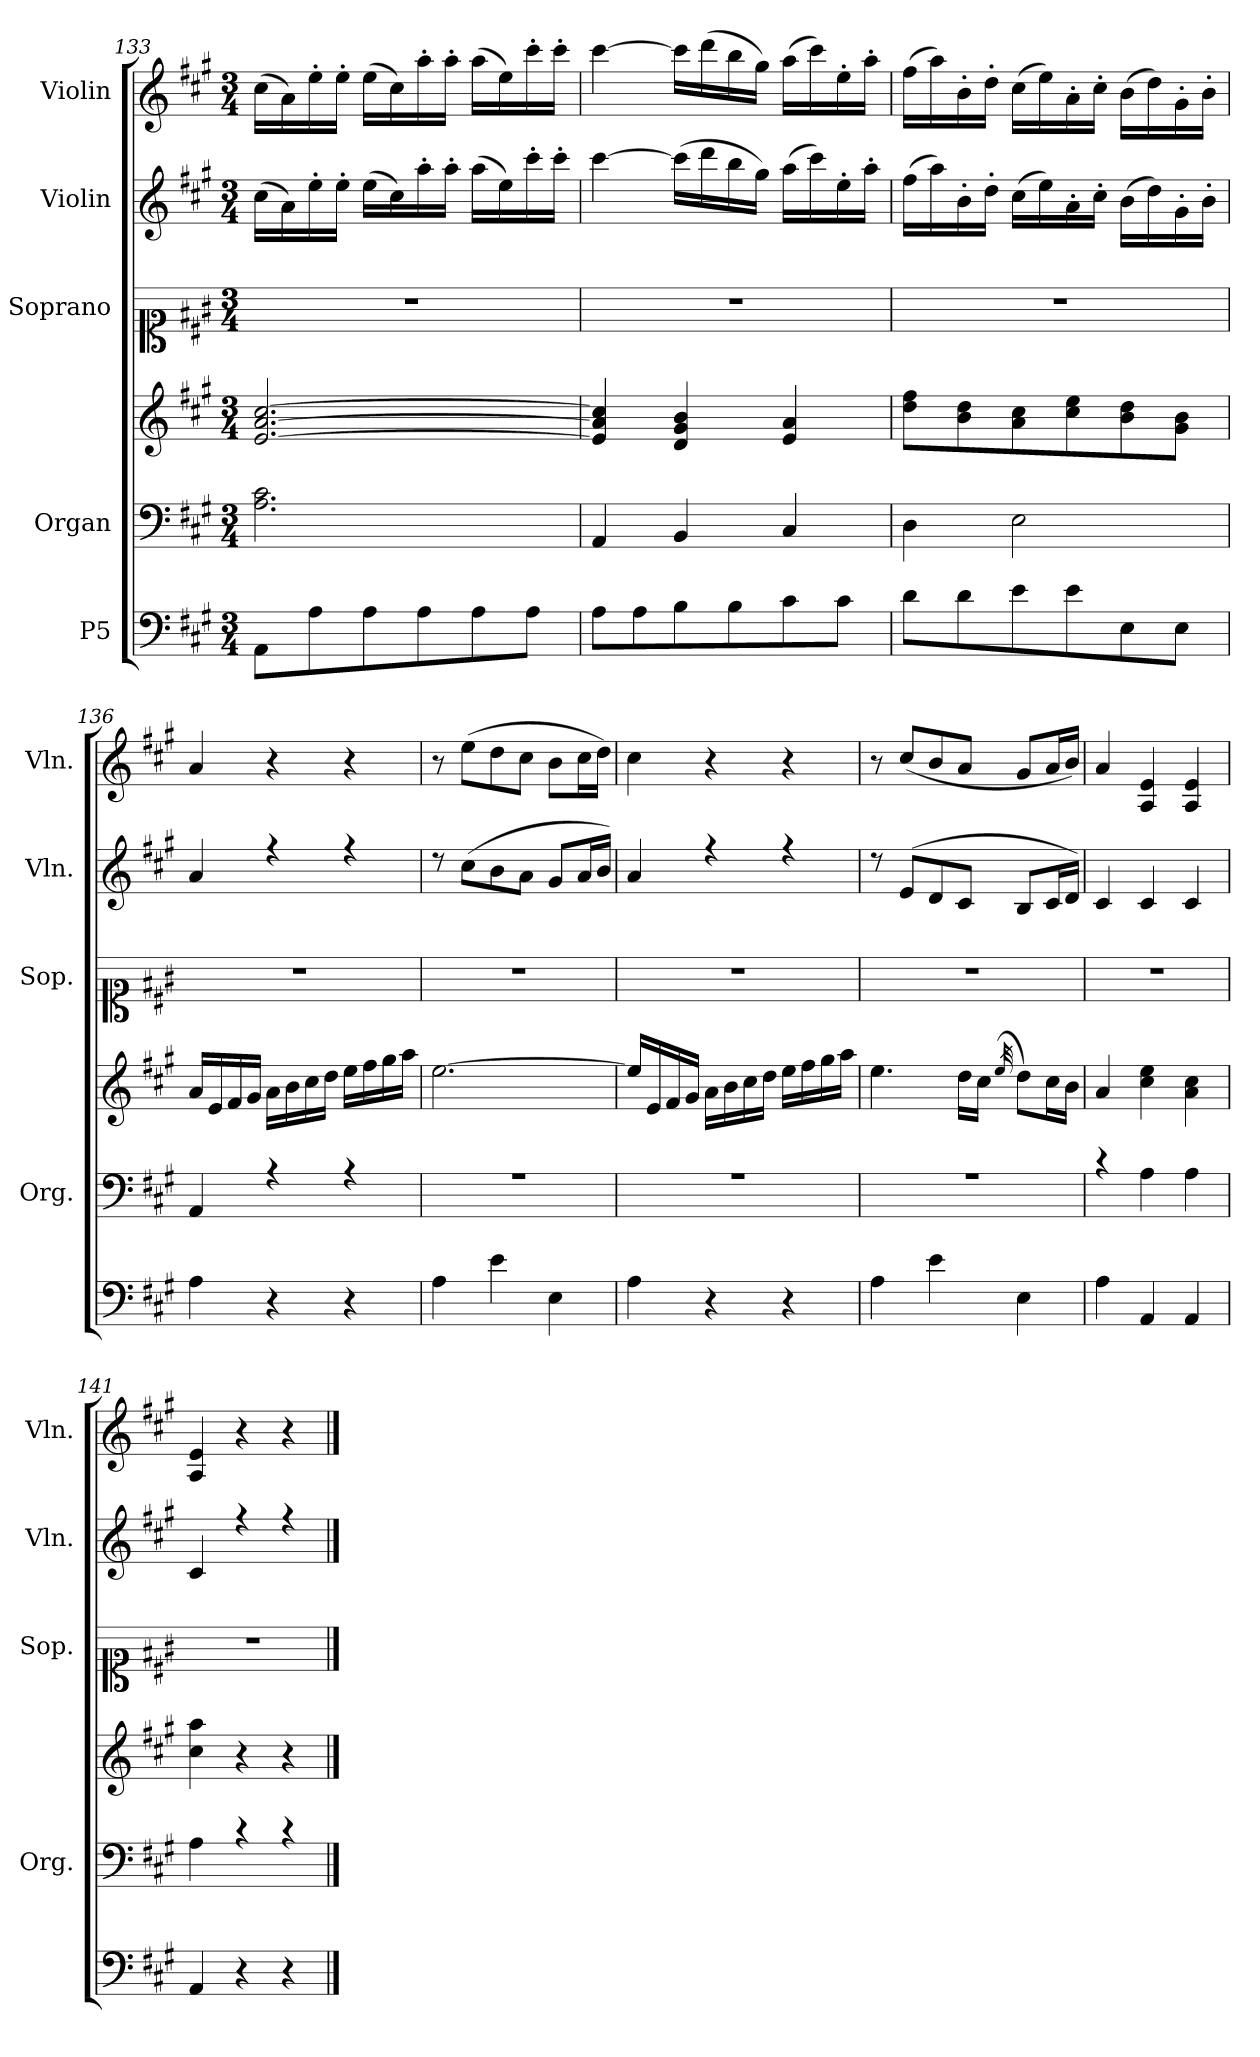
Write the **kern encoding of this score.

**kern	**kern	**kern	**kern	**kern	**kern
*part5	*part4	*part4	*part3	*part2	*part1
*staff6	*staff5	*staff4	*staff3	*staff2	*staff1
*I"P5	*I"Organ	*	*I"Soprano	*I"Violin	*I"Violin
*	*I'Org.	*	*I'Sop.	*I'Vln.	*I'Vln.
*clefF4	*clefF4	*clefG2	*clefC1	*clefG2	*clefG2
*k[f#c#g#]	*k[f#c#g#]	*k[f#c#g#]	*k[f#c#g#]	*k[f#c#g#]	*k[f#c#g#]
*A:	*A:	*A:	*A:	*A:	*A:
*M3/4	*M3/4	*M3/4	*M3/4	*M3/4	*M3/4
=133	=133	=133	=133	=133	=133
*	*^	*^	*	*	*
*	*	*	*	*^	*	*	*
!	!	!	!	!	!	!LO:N:vis=1	!	!
*	*	*	*	*	*	*	*^	*
8AA\L	2.A\ 2.c#\	2.ryy	2.ryy	2.ryy	[<2.e/ [<2.a/ [>2.cc#/	2.r	(>16cc#\LL	2.ryy	(>16cc#\LL
.	.	.	.	.	.	.	16a\)	.	16a\)
8A\	.	.	.	.	.	.	16ee'>\	.	16ee'>\
.	.	.	.	.	.	.	16ee'>\JJ	.	16ee'>\JJ
8A\	.	.	.	.	.	.	(>16ee\LL	.	(>16ee\LL
.	.	.	.	.	.	.	16cc#\)	.	16cc#\)
8A\	.	.	.	.	.	.	16aa'>\	.	16aa'>\
.	.	.	.	.	.	.	16aa'>\JJ	.	16aa'>\JJ
8A\	.	.	.	.	.	.	(>16aa\LL	.	(>16aa\LL
.	.	.	.	.	.	.	16ee\)	.	16ee\)
8A\J	.	.	.	.	.	.	16ccc#'>\	.	16ccc#'>\
.	.	.	.	.	.	.	16ccc#'>\JJ	.	16ccc#'>\JJ
=134	=134	=134	=134	=134	=134	=134	=134	=134	=134
!	!	!	!	!	!	!LO:N:vis=1	!	!	!
8A\L	4AA/	2.ryy	2.ryy	2.ryy	4e/] 4a/] 4cc#/]	2.r	[>4ccc#\	2.ryy	[>4ccc#\
8A\	.	.	.	.	.	.	.	.	.
8B\	4BB/	.	.	.	4d/ 4g#/ 4b/	.	(>16ccc#\LL]	.	16ccc#\LL]
.	.	.	.	.	.	.	16ddd\	.	(>16ddd\
8B\	.	.	.	.	.	.	16bb\	.	16bb\
.	.	.	.	.	.	.	16gg#\JJ)	.	16gg#\JJ)
8c#\	4C#/	.	.	.	4e/ 4a/	.	(>16aa\LL	.	(>16aa\LL
.	.	.	.	.	.	.	16ccc#\)	.	16ccc#\)
8c#\J	.	.	.	.	.	.	16ee'>\	.	16ee'>\
.	.	.	.	.	.	.	16aa'>\JJ	.	16aa'>\JJ
=135	=135	=135	=135	=135	=135	=135	=135	=135	=135
!	!	!	!	!	!	!LO:N:vis=1	!	!	!
8d\L	4D\	2.ryy	2.ryy	2.ryy	8dd\ 8ff#\L	2.r	(>16ff#\LL	2.ryy	(>16ff#\LL
.	.	.	.	.	.	.	16aa\)	.	16aa\)
8d\	.	.	.	.	8b\ 8dd\	.	16b'>\	.	16b'>\
.	.	.	.	.	.	.	16dd'>\JJ	.	16dd'>\JJ
8e\	2E\	.	.	.	8a\ 8cc#\	.	(>16cc#\LL	.	(>16cc#\LL
.	.	.	.	.	.	.	16ee\)	.	16ee\)
8e\	.	.	.	.	8cc#\ 8ee\	.	16a'>\	.	16a'>\
.	.	.	.	.	.	.	16cc#'>\JJ	.	16cc#'>\JJ
8E\	.	.	.	.	8b\ 8dd\	.	(>16b\LL	.	(>16b\LL
.	.	.	.	.	.	.	16dd\)	.	16dd\)
8E\J	.	.	.	.	8g#\ 8b\J	.	16g#'>\	.	16g#'>\
.	.	.	.	.	.	.	16b'>\JJ	.	16b'>\JJ
!!LO:PB:g=z
=136	=136	=136	=136	=136	=136	=136	=136	=136	=136
!	!	!	!	!	!	!LO:N:vis=1	!	!	!
4A\	4AA/	2.ryy	2.ryy	2.ryy	16a/LL	2.r	4a/	2.ryy	4a/
.	.	.	.	.	16e/	.	.	.	.
.	.	.	.	.	16f#/	.	.	.	.
.	.	.	.	.	16g#/JJ	.	.	.	.
4r	4r	.	.	.	16a\LL	.	4r	.	4r
.	.	.	.	.	16b\	.	.	.	.
.	.	.	.	.	16cc#\	.	.	.	.
.	.	.	.	.	16dd\JJ	.	.	.	.
4r	4r	.	.	.	16ee\LL	.	4r	.	4r
.	.	.	.	.	16ff#\	.	.	.	.
.	.	.	.	.	16gg#\	.	.	.	.
.	.	.	.	.	16aa\JJ	.	.	.	.
=137	=137	=137	=137	=137	=137	=137	=137	=137	=137
!	!LO:N:vis=1	!	!	!	!	!LO:N:vis=1	!	!	!
4A\	2.r	2.ryy	2.ryy	2.ryy	[>2.ee\	2.r	8r	2.ryy	8r
.	.	.	.	.	.	.	(>8cc#\L	.	(>8ee\L
4e\	.	.	.	.	.	.	8b\	.	8dd\
.	.	.	.	.	.	.	8a\J	.	8cc#\J
4E\	.	.	.	.	.	.	8g#/L	.	8b\L
.	.	.	.	.	.	.	16a/L	.	16cc#\L
.	.	.	.	.	.	.	16b/JJ)	.	16dd\JJ)
=138	=138	=138	=138	=138	=138	=138	=138	=138	=138
!	!LO:N:vis=1	!	!	!	!	!LO:N:vis=1	!	!	!
4A\	2.r	2.ryy	2.ryy	2.ryy	16ee/LL]	2.r	4a/	2.ryy	4cc#\
.	.	.	.	.	16e/	.	.	.	.
.	.	.	.	.	16f#/	.	.	.	.
.	.	.	.	.	16g#/JJ	.	.	.	.
4r	.	.	.	.	16a\LL	.	4r	.	4r
.	.	.	.	.	16b\	.	.	.	.
.	.	.	.	.	16cc#\	.	.	.	.
.	.	.	.	.	16dd\JJ	.	.	.	.
4r	.	.	.	.	16ee\LL	.	4r	.	4r
.	.	.	.	.	16ff#\	.	.	.	.
.	.	.	.	.	16gg#\	.	.	.	.
.	.	.	.	.	16aa\JJ	.	.	.	.
=139	=139	=139	=139	=139	=139	=139	=139	=139	=139
!	!LO:N:vis=1	!	!	!	!	!LO:N:vis=1	!	!	!
4A\	2.r	2.ryy	2.ryy	2.ryy	4.ee\	2.r	8r	2.ryy	8r
.	.	.	.	.	.	.	(<8e/L	.	(<8cc#/L
4e\	.	.	.	.	.	.	8d/	.	8b/
.	.	.	.	.	16dd\LL	.	8c#/J	.	8a/J
.	.	.	.	.	16cc#\JJ	.	.	.	.
.	.	.	.	.	(<32qee/	.	.	.	.
4E\	.	.	.	.	8dd\L)	.	8B/L	.	8g#/L
.	.	.	.	.	16cc#\L	.	16c#/L	.	16a/L
.	.	.	.	.	16b\JJ	.	16d/JJ)	.	16b/JJ)
=140	=140	=140	=140	=140	=140	=140	=140	=140	=140
!	!	!	!	!	!	!LO:N:vis=1	!	!	!
4A\	4r	2.ryy	2.ryy	2.ryy	4a/	2.r	4c#/	2.ryy	4a/
4AA/	4A\	.	.	.	4cc#\ 4ee\	.	4c#/	.	4A/ 4e/
4AA/	4A\	.	.	.	4a\ 4cc#\	.	4c#/	.	4A/ 4e/
=141	=141	=141	=141	=141	=141	=141	=141	=141	=141
!	!	!	!	!	!	!LO:N:vis=1	!	!	!
4AA/	4A\	2.ryy	2.ryy	2.ryy	4cc#\ 4aa\	2.r	4c#/	2.ryy	4A/ 4e/
4r	4r	.	.	.	4r	.	4r	.	4r
4r	4r	.	.	.	4r	.	4r	.	4r
*	*v	*v	*	*	*	*	*v	*v	*
*	*	*v	*v	*v	*	*	*
==	==	==	==	==	==
*-	*-	*-	*-	*-	*-
